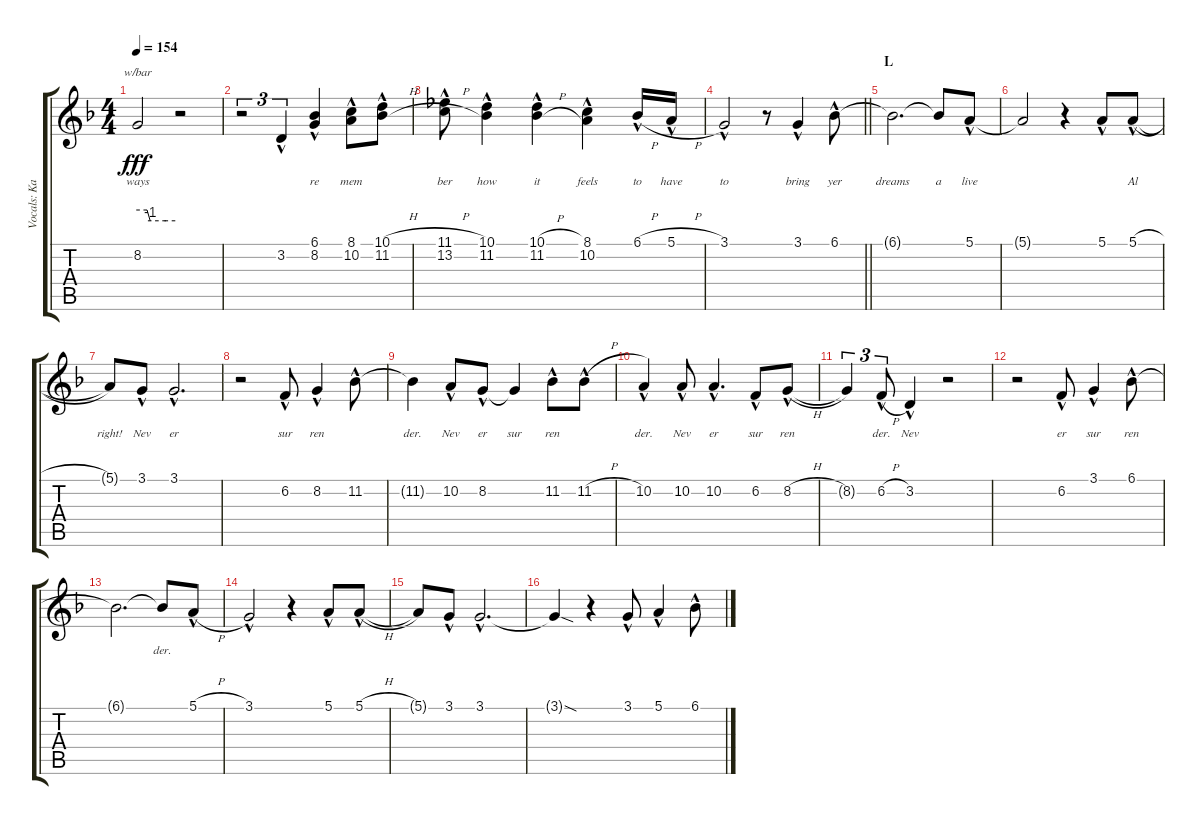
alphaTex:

\track ("Vocals: Kal" "Vocals: Ka") {instrument lead2sawtooth}
\staff {score tabs}
\tuning (E4 B3 G3 D3 A2 E2) {hide}
\ts (4 4)
\tempo 154
\clef g2
\ks f
8.2{t}.2{tbe (custom default 0 0 15 0 20 -4 45 -4 60 -4) lyrics (0 "ways") lyrics (1 "") lyrics (2 "") lyrics (3 "") lyrics (4 "") dy fff} r.2 |
r.2{tu (3 2)} 3.2{hac}.4{tu (3 2) lyrics (0 "") lyrics (1 "") lyrics (2 "") lyrics (3 "") lyrics (4 "")} (6.1{hac} 8.2{hac}).4{lyrics (0 "re") lyrics (1 "") lyrics (2 "") lyrics (3 "") lyrics (4 "")} (8.1{hac} 10.2{hac}).8{lyrics (0 "mem") lyrics (1 "") lyrics (2 "") lyrics (3 "") lyrics (4 "")} (10.1{h hac} 11.2{h hac}).8{lyrics (0 "") lyrics (1 "") lyrics (2 "") lyrics (3 "") lyrics (4 "")} |
(11.1{h hac} 13.2{h hac}).8{lyrics (0 "ber") lyrics (1 "") lyrics (2 "") lyrics (3 "") lyrics (4 "")} (10.1{hac} 11.2{hac}).4{lyrics (0 "how") lyrics (1 "") lyrics (2 "") lyrics (3 "") lyrics (4 "")} (10.1{h hac} 11.2{h hac}).4{lyrics (0 "it") lyrics (1 "") lyrics (2 "") lyrics (3 "") lyrics (4 "")} (8.1{hac} 10.2{hac}).4{lyrics (0 "feels") lyrics (1 "") lyrics (2 "") lyrics (3 "") lyrics (4 "")} 6.1{h hac}.16{lyrics (0 "to") lyrics (1 "") lyrics (2 "") lyrics (3 "") lyrics (4 "")} 5.1{h hac}.16{lyrics (0 "have") lyrics (1 "") lyrics (2 "") lyrics (3 "") lyrics (4 "")} |
\barLineRight lightlight
3.1{hac}.2{lyrics (0 "to") lyrics (1 "") lyrics (2 "") lyrics (3 "") lyrics (4 "")} r.8 3.1{hac}.4{lyrics (0 "bring") lyrics (1 "") lyrics (2 "") lyrics (3 "") lyrics (4 "")} 6.1{hac}.8{lyrics (0 "yer") lyrics (1 "") lyrics (2 "") lyrics (3 "") lyrics (4 "")} |
\section ("" "L")
6.1{t}.2{d lyrics (0 "dreams") lyrics (1 "") lyrics (2 "") lyrics (3 "") lyrics (4 "")} 6.1{t}.8{lyrics (0 "a") lyrics (1 "") lyrics (2 "") lyrics (3 "") lyrics (4 "")} 5.1{hac}.8{lyrics (0 "live") lyrics (1 "") lyrics (2 "") lyrics (3 "") lyrics (4 "")} |
5.1{t}.2{lyrics (0 "") lyrics (1 "") lyrics (2 "") lyrics (3 "") lyrics (4 "")} r.4 5.1{hac}.8{lyrics (0 "") lyrics (1 "") lyrics (2 "") lyrics (3 "") lyrics (4 "")} 5.1{h hac}.8{lyrics (0 "Al") lyrics (1 "") lyrics (2 "") lyrics (3 "") lyrics (4 "")} |
5.1{t}.8{lyrics (0 "right!") lyrics (1 "") lyrics (2 "") lyrics (3 "") lyrics (4 "")} 3.1{hac}.8{lyrics (0 "Nev") lyrics (1 "") lyrics (2 "") lyrics (3 "") lyrics (4 "")} 3.1{hac}.2{d lyrics (0 "er") lyrics (1 "") lyrics (2 "") lyrics (3 "") lyrics (4 "")} |
r.2 6.2{hac}.8{lyrics (0 "sur") lyrics (1 "") lyrics (2 "") lyrics (3 "") lyrics (4 "")} 8.2{hac}.4{lyrics (0 "ren") lyrics (1 "") lyrics (2 "") lyrics (3 "") lyrics (4 "")} 11.2{hac}.8{lyrics (0 "") lyrics (1 "") lyrics (2 "") lyrics (3 "") lyrics (4 "")} |
11.2{t}.4{lyrics (0 "der.") lyrics (1 "") lyrics (2 "") lyrics (3 "") lyrics (4 "")} 10.2{hac}.8{lyrics (0 "Nev") lyrics (1 "") lyrics (2 "") lyrics (3 "") lyrics (4 "")} 8.2{hac}.8{lyrics (0 "er") lyrics (1 "") lyrics (2 "") lyrics (3 "") lyrics (4 "")} 8.2{t}.4{lyrics (0 "sur") lyrics (1 "") lyrics (2 "") lyrics (3 "") lyrics (4 "")} 11.2{hac}.8{lyrics (0 "ren") lyrics (1 "") lyrics (2 "") lyrics (3 "") lyrics (4 "")} 11.2{h hac}.8{lyrics (0 "") lyrics (1 "") lyrics (2 "") lyrics (3 "") lyrics (4 "")} |
10.2{hac}.4{lyrics (0 "der.") lyrics (1 "") lyrics (2 "") lyrics (3 "") lyrics (4 "")} 10.2{hac}.8{lyrics (0 "Nev") lyrics (1 "") lyrics (2 "") lyrics (3 "") lyrics (4 "")} 10.2{hac}.4{d lyrics (0 "er") lyrics (1 "") lyrics (2 "") lyrics (3 "") lyrics (4 "")} 6.2{hac}.8{lyrics (0 "sur") lyrics (1 "") lyrics (2 "") lyrics (3 "") lyrics (4 "")} 8.2{h hac}.8{lyrics (0 "ren") lyrics (1 "") lyrics (2 "") lyrics (3 "") lyrics (4 "")} |
8.2{t}.4{tu (3 2) lyrics (0 "") lyrics (1 "") lyrics (2 "") lyrics (3 "") lyrics (4 "")} 6.2{h hac}.8{tu (3 2) lyrics (0 "der.") lyrics (1 "") lyrics (2 "") lyrics (3 "") lyrics (4 "")} 3.2{hac}.4{lyrics (0 "Nev") lyrics (1 "") lyrics (2 "") lyrics (3 "") lyrics (4 "")} r.2 |
r.2 6.2{hac}.8{lyrics (0 "er") lyrics (1 "") lyrics (2 "") lyrics (3 "") lyrics (4 "")} 3.1{hac}.4{lyrics (0 "sur") lyrics (1 "") lyrics (2 "") lyrics (3 "") lyrics (4 "")} 6.1{hac}.8{lyrics (0 "ren") lyrics (1 "") lyrics (2 "") lyrics (3 "") lyrics (4 "")} |
6.1{t}.2{d lyrics (0 "") lyrics (1 "") lyrics (2 "") lyrics (3 "") lyrics (4 "")} 6.1{t}.8{lyrics (0 "der.") lyrics (1 "") lyrics (2 "") lyrics (3 "") lyrics (4 "")} 5.1{h hac}.8 |
3.1{hac}.2 r.4 5.1{hac}.8 5.1{h hac}.8 |
5.1{t}.8 3.1{hac}.8 3.1{hac}.2{d} |
3.1{sod t}.4 r.4 3.1{hac}.8 5.1{hac}.4 6.1{hac}.8
